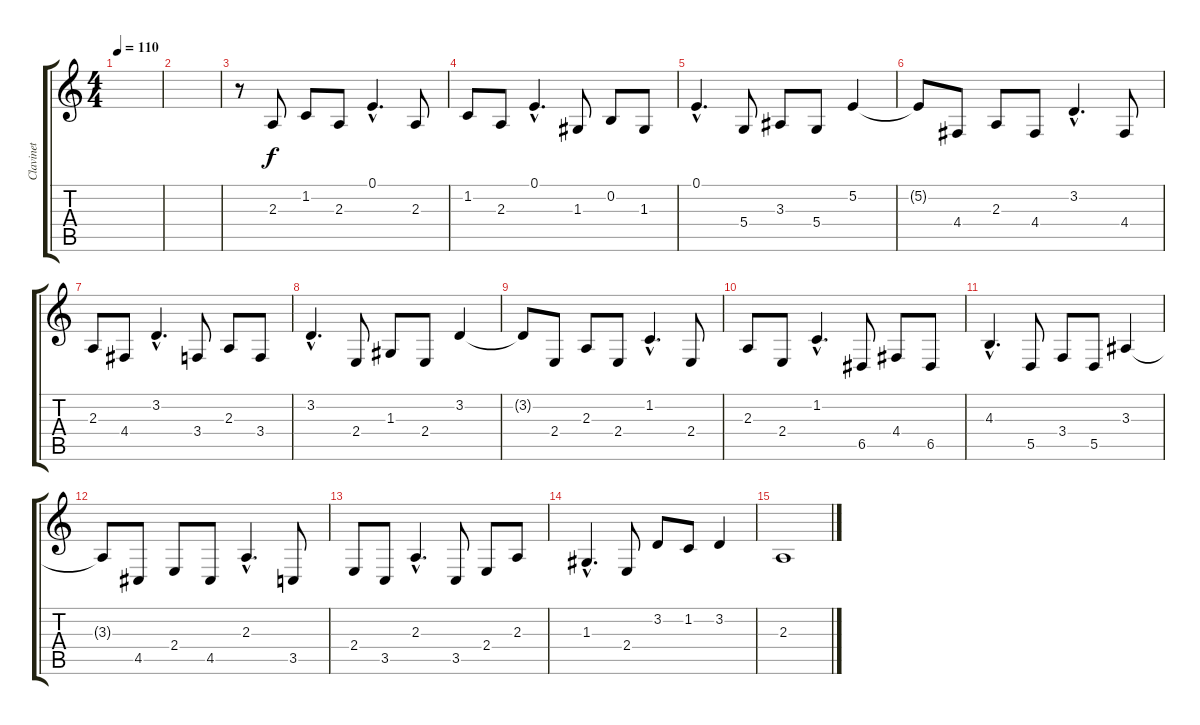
\track ("Clavinet" "Clavinet") {instrument clavinet}
\staff {score tabs}
\tuning (E4 B3 G3 D3 A2 E2) {hide}
\ts (4 4)
\tempo 110
\clef g2
\ks c
|
|
r.8 2.3.8 1.2.8 2.3.8 0.1{hac}.4{d} 2.3.8 |
1.2.8 2.3.8 0.1{hac}.4{d} 1.3.8 0.2.8 1.3.8 |
0.1{hac}.4{d} 5.4.8 3.3.8 5.4.8 5.2.4 |
5.2{t}.8 4.4.8 2.3.8 4.4.8 3.2{hac}.4{d} 4.4.8 |
2.3.8 4.4.8 3.2{hac}.4{d} 3.4.8 2.3.8 3.4.8 |
3.2{hac}.4{d} 2.4.8 1.3.8 2.4.8 3.2.4 |
3.2{t}.8 2.4.8 2.3.8 2.4.8 1.2{hac}.4{d} 2.4.8 |
2.3.8 2.4.8 1.2{hac}.4{d} 6.5.8 4.4.8 6.5.8 |
4.3{hac}.4{d} 5.5.8 3.4.8 5.5.8 3.3.4 |
3.3{t}.8 4.5.8 2.4.8 4.5.8 2.3{hac}.4{d} 3.5.8 |
2.4.8 3.5.8 2.3{hac}.4{d} 3.5.8 2.4.8 2.3.8 |
1.3{hac}.4{d} 2.4.8 3.2.8 1.2.8 3.2.4 |
2.3.1
